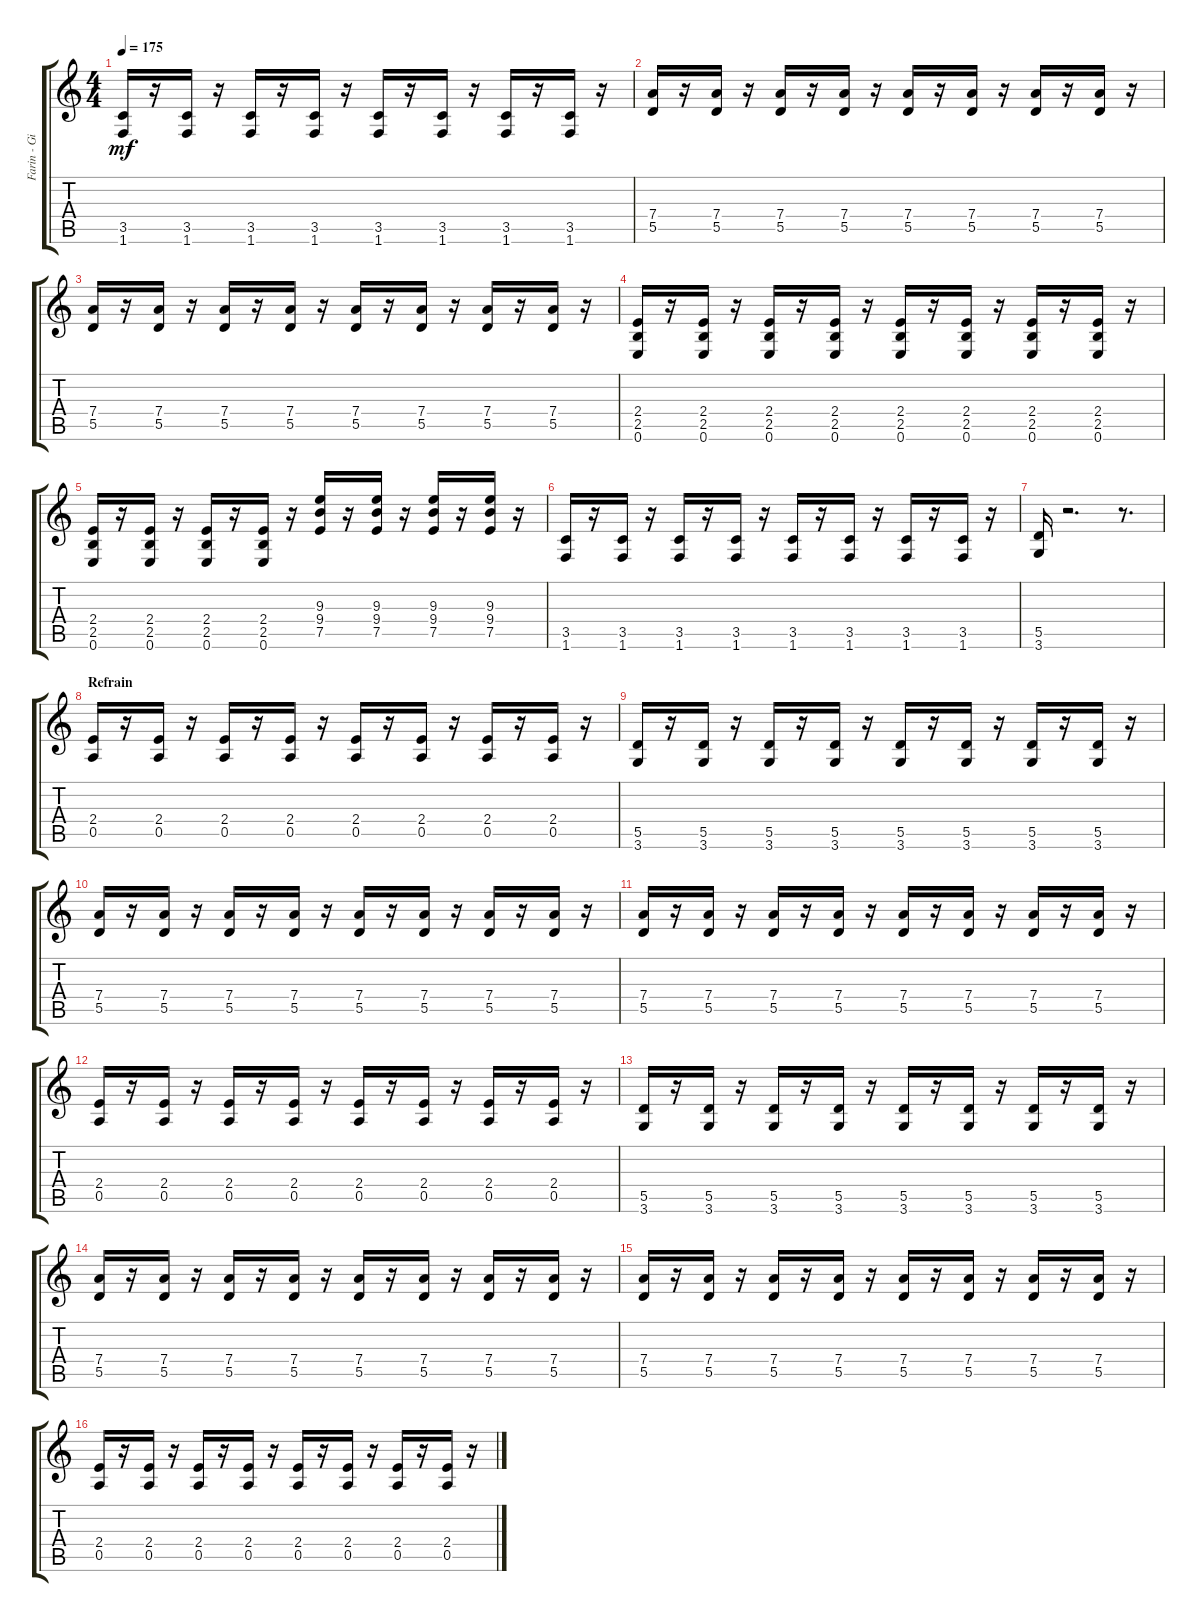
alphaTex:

\track ("Farin - Gitarre I" "Farin - Gi") {instrument overdrivenguitar}
\staff {score tabs}
\tuning (E4 B3 G3 D3 A2 E2) {hide}
\ts (4 4)
\tempo 175
\clef g2
\ks c
(3.5 1.6).16{dy mf} r.16 (3.5 1.6).16 r.16 (3.5 1.6).16 r.16 (3.5 1.6).16 r.16 (3.5 1.6).16 r.16 (3.5 1.6).16 r.16 (3.5 1.6).16 r.16 (3.5 1.6).16 r.16 |
(7.4 5.5).16 r.16 (7.4 5.5).16 r.16 (7.4 5.5).16 r.16 (7.4 5.5).16 r.16 (7.4 5.5).16 r.16 (7.4 5.5).16 r.16 (7.4 5.5).16 r.16 (7.4 5.5).16 r.16 |
(7.4 5.5).16 r.16 (7.4 5.5).16 r.16 (7.4 5.5).16 r.16 (7.4 5.5).16 r.16 (7.4 5.5).16 r.16 (7.4 5.5).16 r.16 (7.4 5.5).16 r.16 (7.4 5.5).16 r.16 |
(2.4 2.5 0.6).16 r.16 (2.4 2.5 0.6).16 r.16 (2.4 2.5 0.6).16 r.16 (2.4 2.5 0.6).16 r.16 (2.4 2.5 0.6).16 r.16 (2.4 2.5 0.6).16 r.16 (2.4 2.5 0.6).16 r.16 (2.4 2.5 0.6).16 r.16 |
(2.4 2.5 0.6).16 r.16 (2.4 2.5 0.6).16 r.16 (2.4 2.5 0.6).16 r.16 (2.4 2.5 0.6).16 r.16 (9.3 9.4 7.5).16 r.16 (9.3 9.4 7.5).16 r.16 (9.3 9.4 7.5).16 r.16 (9.3 9.4 7.5).16 r.16 |
(3.5 1.6).16 r.16 (3.5 1.6).16 r.16 (3.5 1.6).16 r.16 (3.5 1.6).16 r.16 (3.5 1.6).16 r.16 (3.5 1.6).16 r.16 (3.5 1.6).16 r.16 (3.5 1.6).16 r.16 |
(5.5 3.6).16 r.2{d} r.8{d} |
\section ("" "Refrain")
(2.4 0.5).16 r.16 (2.4 0.5).16 r.16 (2.4 0.5).16 r.16 (2.4 0.5).16 r.16 (2.4 0.5).16 r.16 (2.4 0.5).16 r.16 (2.4 0.5).16 r.16 (2.4 0.5).16 r.16 |
(5.5 3.6).16 r.16 (5.5 3.6).16 r.16 (5.5 3.6).16 r.16 (5.5 3.6).16 r.16 (5.5 3.6).16 r.16 (5.5 3.6).16 r.16 (5.5 3.6).16 r.16 (5.5 3.6).16 r.16 |
(7.4 5.5).16 r.16 (7.4 5.5).16 r.16 (7.4 5.5).16 r.16 (7.4 5.5).16 r.16 (7.4 5.5).16 r.16 (7.4 5.5).16 r.16 (7.4 5.5).16 r.16 (7.4 5.5).16 r.16 |
(7.4 5.5).16 r.16 (7.4 5.5).16 r.16 (7.4 5.5).16 r.16 (7.4 5.5).16 r.16 (7.4 5.5).16 r.16 (7.4 5.5).16 r.16 (7.4 5.5).16 r.16 (7.4 5.5).16 r.16 |
(2.4 0.5).16 r.16 (2.4 0.5).16 r.16 (2.4 0.5).16 r.16 (2.4 0.5).16 r.16 (2.4 0.5).16 r.16 (2.4 0.5).16 r.16 (2.4 0.5).16 r.16 (2.4 0.5).16 r.16 |
(5.5 3.6).16 r.16 (5.5 3.6).16 r.16 (5.5 3.6).16 r.16 (5.5 3.6).16 r.16 (5.5 3.6).16 r.16 (5.5 3.6).16 r.16 (5.5 3.6).16 r.16 (5.5 3.6).16 r.16 |
(7.4 5.5).16 r.16 (7.4 5.5).16 r.16 (7.4 5.5).16 r.16 (7.4 5.5).16 r.16 (7.4 5.5).16 r.16 (7.4 5.5).16 r.16 (7.4 5.5).16 r.16 (7.4 5.5).16 r.16 |
(7.4 5.5).16 r.16 (7.4 5.5).16 r.16 (7.4 5.5).16 r.16 (7.4 5.5).16 r.16 (7.4 5.5).16 r.16 (7.4 5.5).16 r.16 (7.4 5.5).16 r.16 (7.4 5.5).16 r.16 |
(2.4 0.5).16 r.16 (2.4 0.5).16 r.16 (2.4 0.5).16 r.16 (2.4 0.5).16 r.16 (2.4 0.5).16 r.16 (2.4 0.5).16 r.16 (2.4 0.5).16 r.16 (2.4 0.5).16 r.16
